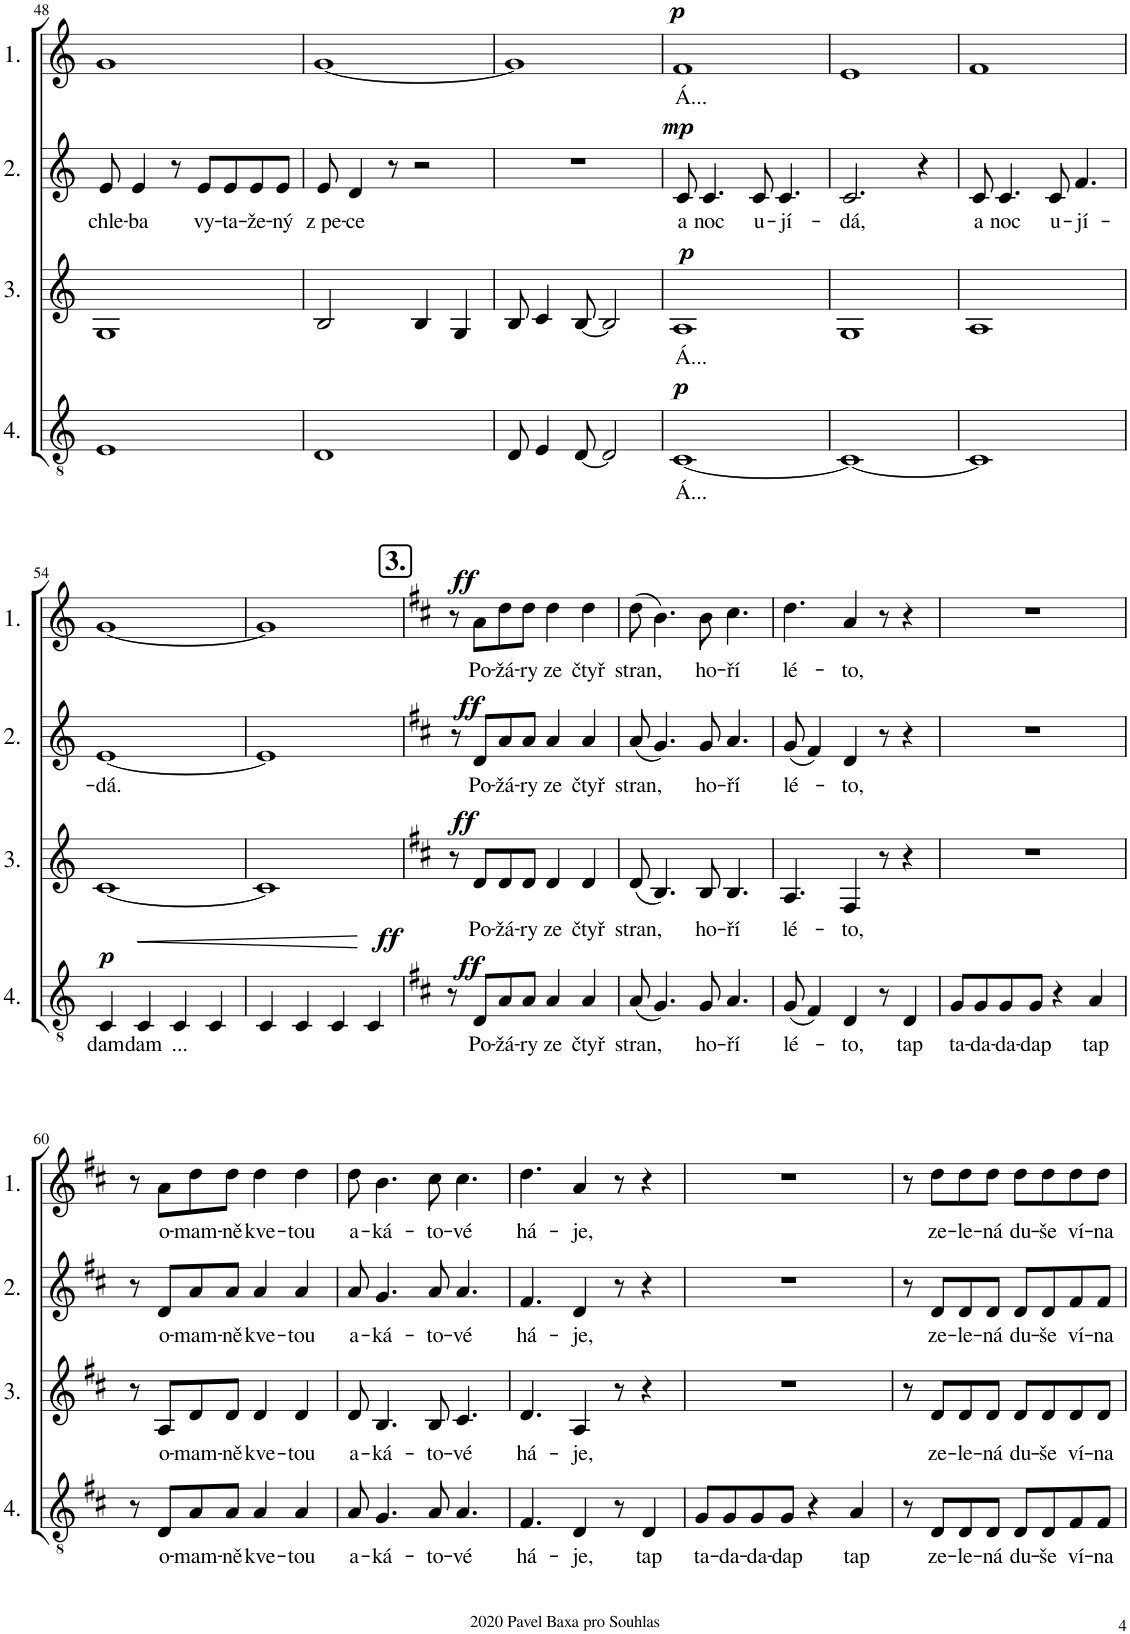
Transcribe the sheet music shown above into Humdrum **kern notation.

**kern	**text	**dynam	**kern	**text	**dynam	**kern	**text	**dynam	**kern	**text	**dynam
*part4	*part4	*part4	*part3	*part3	*part3	*part2	*part2	*part2	*part1	*part1	*part1
*staff4	*staff4	*staff4	*staff3	*staff3	*staff3	*staff2	*staff2	*staff2	*staff1	*staff1	*staff1
*I"4.	*	*	*I"3.	*	*	*I"2.	*	*	*I"1.	*	*
!!LO:PB:g=z
*clefGv2	*	*	*clefG2	*	*	*clefG2	*	*	*clefG2	*	*
*k[]	*	*	*k[]	*	*	*k[]	*	*	*k[]	*	*
*M4/4	*	*	*M4/4	*	*	*M4/4	*	*	*M4/4	*	*
=48	=48	=48	=48	=48	=48	=48	=48	=48	=48	=48	=48
!	!	!	!	!	!	!	!LO:LY:b	!	!	!	!
1E	.	.	1G	.	.	8e/	chle-	.	1g	.	.
!	!	!	!	!	!	!	!LO:LY:b	!	!	!	!
.	.	.	.	.	.	4e/	-ba	.	.	.	.
.	.	.	.	.	.	8r	.	.	.	.	.
!	!	!	!	!	!	!	!LO:LY:b	!	!	!	!
.	.	.	.	.	.	8e/L	vy-	.	.	.	.
!	!	!	!	!	!	!	!LO:LY:b	!	!	!	!
.	.	.	.	.	.	8e/	-ta-	.	.	.	.
!	!	!	!	!	!	!	!LO:LY:b	!	!	!	!
.	.	.	.	.	.	8e/	-že-	.	.	.	.
!	!	!	!	!	!	!	!LO:LY:b	!	!	!	!
.	.	.	.	.	.	8e/J	-ný	.	.	.	.
=49	=49	=49	=49	=49	=49	=49	=49	=49	=49	=49	=49
!	!	!	!	!	!	!	!LO:LY:b	!	!	!	!
1D	.	.	2B/	.	.	8e/	z pe-	.	[1g	.	.
!	!	!	!	!	!	!	!LO:LY:b	!	!	!	!
.	.	.	.	.	.	4d/	-ce	.	.	.	.
.	.	.	.	.	.	8r	.	.	.	.	.
.	.	.	4B/	.	.	2r	.	.	.	.	.
.	.	.	4G/	.	.	.	.	.	.	.	.
=50	=50	=50	=50	=50	=50	=50	=50	=50	=50	=50	=50
8D/	.	.	8B/	.	.	1r	.	.	1g]	.	.
4E/	.	.	4c/	.	.	.	.	.	.	.	.
[8D/	.	.	[8B/	.	.	.	.	.	.	.	.
2D/]	.	.	2B/]	.	.	.	.	.	.	.	.
=51	=51	=51	=51	=51	=51	=51	=51	=51	=51	=51	=51
!	!LO:LY:b	!LO:DY:a	!	!LO:LY:b	!LO:DY:a	!	!LO:LY:b	!LO:DY:a	!	!LO:LY:b	!LO:DY:a
[1C	Á...	p	1A	Á...	p	8c/	a	mp	1f	Á...	p
!	!	!	!	!	!	!	!LO:LY:b	!	!	!	!
.	.	.	.	.	.	4.c/	noc	.	.	.	.
!	!	!	!	!	!	!	!LO:LY:b	!	!	!	!
.	.	.	.	.	.	8c/	u-	.	.	.	.
!	!	!	!	!	!	!	!LO:LY:b	!	!	!	!
.	.	.	.	.	.	4.c/	-jí-	.	.	.	.
=52	=52	=52	=52	=52	=52	=52	=52	=52	=52	=52	=52
!	!	!	!	!	!	!	!LO:LY:b	!	!	!	!
1C_	.	.	1G	.	.	2.c/	-dá,	.	1e	.	.
.	.	.	.	.	.	4r	.	.	.	.	.
=53	=53	=53	=53	=53	=53	=53	=53	=53	=53	=53	=53
!	!	!	!	!	!	!	!LO:LY:b	!	!	!	!
1C]	.	.	1A	.	.	8c/	a	.	1f	.	.
!	!	!	!	!	!	!	!LO:LY:b	!	!	!	!
.	.	.	.	.	.	4.c/	noc	.	.	.	.
!	!	!	!	!	!	!	!LO:LY:b	!	!	!	!
.	.	.	.	.	.	8c/	u-	.	.	.	.
!	!	!	!	!	!	!	!LO:LY:b	!	!	!	!
.	.	.	.	.	.	4.f/	-jí-	.	.	.	.
!!LO:LB:g=z
=54	=54	=54	=54	=54	=54	=54	=54	=54	=54	=54	=54
!	!LO:LY:b	!LO:DY:a	!	!	!	!	!LO:LY:b	!	!	!	!
4C/	dam	p	[1c	.	.	[1e	-dá.	.	[1g	.	.
!	!LO:LY:b	!LO:HP:b	!	!	!	!	!	!	!	!	!
4C/	dam	<	.	.	.	.	.	.	.	.	.
!	!LO:LY:b	!	!	!	!	!	!	!	!	!	!
4C/	...	.	.	.	.	.	.	.	.	.	.
4C/	.	.	.	.	.	.	.	.	.	.	.
=55	=55	=55	=55	=55	=55	=55	=55	=55	=55	=55	=55
4C/	.	.	1c]	.	.	1e]	.	.	1g]	.	.
4C/	.	.	.	.	.	.	.	.	.	.	.
4C/	.	.	.	.	.	.	.	.	.	.	.
!	!	!LO:DY:n=1:a	!	!	!	!	!	!	!	!	!
4C/	.	[ ff	.	.	.	.	.	.	.	.	.
=56	=56	=56	=56	=56	=56	=56	=56	=56	=56	=56	=56
*k[f#c#]	*	*	*k[f#c#]	*	*	*k[f#c#]	*	*	*k[f#c#]	*	*
8r	.	.	8r	.	.	8r	.	.	8r	.	.
!	!LO:LY:b	!LO:DY:a	!	!LO:LY:b	!LO:DY:a	!	!LO:LY:b	!LO:DY:a	!	!LO:LY:b	!LO:DY:a
8D/L	Po-	ff	8d/L	Po-	ff	8d/L	Po-	ff	8a\L	Po-	ff
!	!LO:LY:b	!	!	!LO:LY:b	!	!	!LO:LY:b	!	!	!LO:LY:b	!
8A/	-žá-	.	8d/	-žá-	.	8a/	-žá-	.	8dd\	-žá-	.
!	!LO:LY:b	!	!	!LO:LY:b	!	!	!LO:LY:b	!	!	!LO:LY:b	!
8A/J	-ry	.	8d/J	-ry	.	8a/J	-ry	.	8dd\J	-ry	.
!	!LO:LY:b	!	!	!LO:LY:b	!	!	!LO:LY:b	!	!	!LO:LY:b	!
4A/	ze	.	4d/	ze	.	4a/	ze	.	4dd\	ze	.
!	!LO:LY:b	!	!	!LO:LY:b	!	!	!LO:LY:b	!	!	!LO:LY:b	!
4A/	čtyř	.	4d/	čtyř	.	4a/	čtyř	.	4dd\	čtyř	.
=57	=57	=57	=57	=57	=57	=57	=57	=57	=57	=57	=57
!	!LO:LY:b	!	!	!LO:LY:b	!	!	!LO:LY:b	!	!	!LO:LY:b	!
(8A/	stran,	.	(8d/	stran,	.	(8a/	stran,	.	(8dd\	stran,	.
4.G/)	.	.	4.B/)	.	.	4.g/)	.	.	4.b\)	.	.
!	!LO:LY:b	!	!	!LO:LY:b	!	!	!LO:LY:b	!	!	!LO:LY:b	!
8G/	ho-	.	8B/	ho-	.	8g/	ho-	.	8b\	ho-	.
!	!LO:LY:b	!	!	!LO:LY:b	!	!	!LO:LY:b	!	!	!LO:LY:b	!
4.A/	-ří	.	4.B/	-ří	.	4.a/	-ří	.	4.cc#\	-ří	.
=58	=58	=58	=58	=58	=58	=58	=58	=58	=58	=58	=58
!	!LO:LY:b	!	!	!LO:LY:b	!	!	!LO:LY:b	!	!	!LO:LY:b	!
(8G/	lé-	.	4.A/	lé-	.	(8g/	lé-	.	4.dd\	lé-	.
4F#/)	.	.	.	.	.	4f#/)	.	.	.	.	.
!	!LO:LY:b	!	!	!LO:LY:b	!	!	!LO:LY:b	!	!	!LO:LY:b	!
4D/	-to,	.	4F#/	-to,	.	4d/	-to,	.	4a/	-to,	.
8r	.	.	8r	.	.	8r	.	.	8r	.	.
!	!LO:LY:b	!	!	!	!	!	!	!	!	!	!
4D/	tap	.	4r	.	.	4r	.	.	4r	.	.
=59	=59	=59	=59	=59	=59	=59	=59	=59	=59	=59	=59
!	!LO:LY:b	!	!	!	!	!	!	!	!	!	!
8G/L	ta-	.	1r	.	.	1r	.	.	1r	.	.
!	!LO:LY:b	!	!	!	!	!	!	!	!	!	!
8G/	-da-	.	.	.	.	.	.	.	.	.	.
!	!LO:LY:b	!	!	!	!	!	!	!	!	!	!
8G/	-da-	.	.	.	.	.	.	.	.	.	.
!	!LO:LY:b	!	!	!	!	!	!	!	!	!	!
8G/J	-dap	.	.	.	.	.	.	.	.	.	.
4r	.	.	.	.	.	.	.	.	.	.	.
!	!LO:LY:b	!	!	!	!	!	!	!	!	!	!
4A/	tap	.	.	.	.	.	.	.	.	.	.
!!LO:LB:g=z
=60	=60	=60	=60	=60	=60	=60	=60	=60	=60	=60	=60
8r	.	.	8r	.	.	8r	.	.	8r	.	.
!	!LO:LY:b	!	!	!LO:LY:b	!	!	!LO:LY:b	!	!	!LO:LY:b	!
8D/L	o-	.	8A/L	o-	.	8d/L	o-	.	8a\L	o-	.
!	!LO:LY:b	!	!	!LO:LY:b	!	!	!LO:LY:b	!	!	!LO:LY:b	!
8A/	-mam-	.	8d/	-mam-	.	8a/	-mam-	.	8dd\	-mam-	.
!	!LO:LY:b	!	!	!LO:LY:b	!	!	!LO:LY:b	!	!	!LO:LY:b	!
8A/J	-ně	.	8d/J	-ně	.	8a/J	-ně	.	8dd\J	-ně	.
!	!LO:LY:b	!	!	!LO:LY:b	!	!	!LO:LY:b	!	!	!LO:LY:b	!
4A/	kve-	.	4d/	kve-	.	4a/	kve-	.	4dd\	kve-	.
!	!LO:LY:b	!	!	!LO:LY:b	!	!	!LO:LY:b	!	!	!LO:LY:b	!
4A/	-tou	.	4d/	-tou	.	4a/	-tou	.	4dd\	-tou	.
=61	=61	=61	=61	=61	=61	=61	=61	=61	=61	=61	=61
!	!LO:LY:b	!	!	!LO:LY:b	!	!	!LO:LY:b	!	!	!LO:LY:b	!
8A/	a-	.	8d/	a-	.	8a/	a-	.	8dd\	a-	.
!	!LO:LY:b	!	!	!LO:LY:b	!	!	!LO:LY:b	!	!	!LO:LY:b	!
4.G/	-ká-	.	4.B/	-ká-	.	4.g/	-ká-	.	4.b\	-ká-	.
!	!LO:LY:b	!	!	!LO:LY:b	!	!	!LO:LY:b	!	!	!LO:LY:b	!
8A/	-to-	.	8B/	-to-	.	8a/	-to-	.	8cc#\	-to-	.
!	!LO:LY:b	!	!	!LO:LY:b	!	!	!LO:LY:b	!	!	!LO:LY:b	!
4.A/	-vé	.	4.c#/	-vé	.	4.a/	-vé	.	4.cc#\	-vé	.
=62	=62	=62	=62	=62	=62	=62	=62	=62	=62	=62	=62
!	!LO:LY:b	!	!	!LO:LY:b	!	!	!LO:LY:b	!	!	!LO:LY:b	!
4.F#/	há-	.	4.d/	há-	.	4.f#/	há-	.	4.dd\	há-	.
!	!LO:LY:b	!	!	!LO:LY:b	!	!	!LO:LY:b	!	!	!LO:LY:b	!
4D/	-je,	.	4A/	-je,	.	4d/	-je,	.	4a/	-je,	.
8r	.	.	8r	.	.	8r	.	.	8r	.	.
!	!LO:LY:b	!	!	!	!	!	!	!	!	!	!
4D/	tap	.	4r	.	.	4r	.	.	4r	.	.
=63	=63	=63	=63	=63	=63	=63	=63	=63	=63	=63	=63
!	!LO:LY:b	!	!	!	!	!	!	!	!	!	!
8G/L	ta-	.	1r	.	.	1r	.	.	1r	.	.
!	!LO:LY:b	!	!	!	!	!	!	!	!	!	!
8G/	-da-	.	.	.	.	.	.	.	.	.	.
!	!LO:LY:b	!	!	!	!	!	!	!	!	!	!
8G/	-da-	.	.	.	.	.	.	.	.	.	.
!	!LO:LY:b	!	!	!	!	!	!	!	!	!	!
8G/J	-dap	.	.	.	.	.	.	.	.	.	.
4r	.	.	.	.	.	.	.	.	.	.	.
!	!LO:LY:b	!	!	!	!	!	!	!	!	!	!
4A/	tap	.	.	.	.	.	.	.	.	.	.
=64	=64	=64	=64	=64	=64	=64	=64	=64	=64	=64	=64
8r	.	.	8r	.	.	8r	.	.	8r	.	.
!	!LO:LY:b	!	!	!LO:LY:b	!	!	!LO:LY:b	!	!	!LO:LY:b	!
8D/L	ze-	.	8d/L	ze-	.	8d/L	ze-	.	8dd\L	ze-	.
!	!LO:LY:b	!	!	!LO:LY:b	!	!	!LO:LY:b	!	!	!LO:LY:b	!
8D/	-le-	.	8d/	-le-	.	8d/	-le-	.	8dd\	-le-	.
!	!LO:LY:b	!	!	!LO:LY:b	!	!	!LO:LY:b	!	!	!LO:LY:b	!
8D/J	-ná	.	8d/J	-ná	.	8d/J	-ná	.	8dd\J	-ná	.
!	!LO:LY:b	!	!	!LO:LY:b	!	!	!LO:LY:b	!	!	!LO:LY:b	!
8D/L	du-	.	8d/L	du-	.	8d/L	du-	.	8dd\L	du-	.
!	!LO:LY:b	!	!	!LO:LY:b	!	!	!LO:LY:b	!	!	!LO:LY:b	!
8D/	-še	.	8d/	-še	.	8d/	-še	.	8dd\	-še	.
!	!LO:LY:b	!	!	!LO:LY:b	!	!	!LO:LY:b	!	!	!LO:LY:b	!
8F#/	ví-	.	8d/	ví-	.	8f#/	ví-	.	8dd\	ví-	.
!	!LO:LY:b	!	!	!LO:LY:b	!	!	!LO:LY:b	!	!	!LO:LY:b	!
8F#/J	-na	.	8d/J	-na	.	8f#/J	-na	.	8dd\J	-na	.
=	=	=	=	=	=	=	=	=	=	=	=
*-	*-	*-	*-	*-	*-	*-	*-	*-	*-	*-	*-
